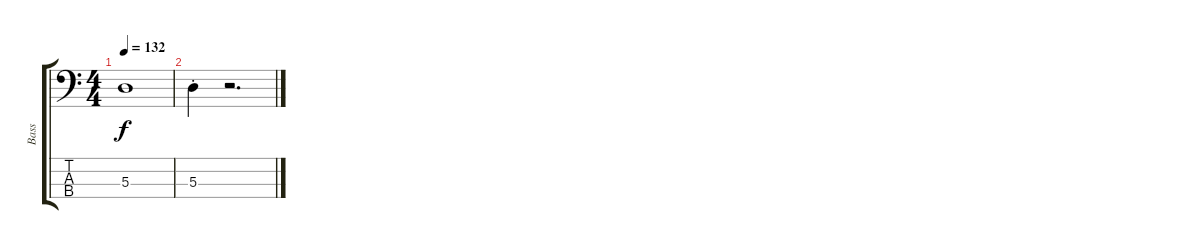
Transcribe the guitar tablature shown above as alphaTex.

\track ("Bass" "Bass") {instrument electricbassfinger}
\staff {score tabs}
\tuning (G2 D2 A1 E1) {hide}
\ts (4 4)
\tempo 132
\clef f4
\ks c
5.3.1{dy f} |
5.3{st}.4 r.2{d}
